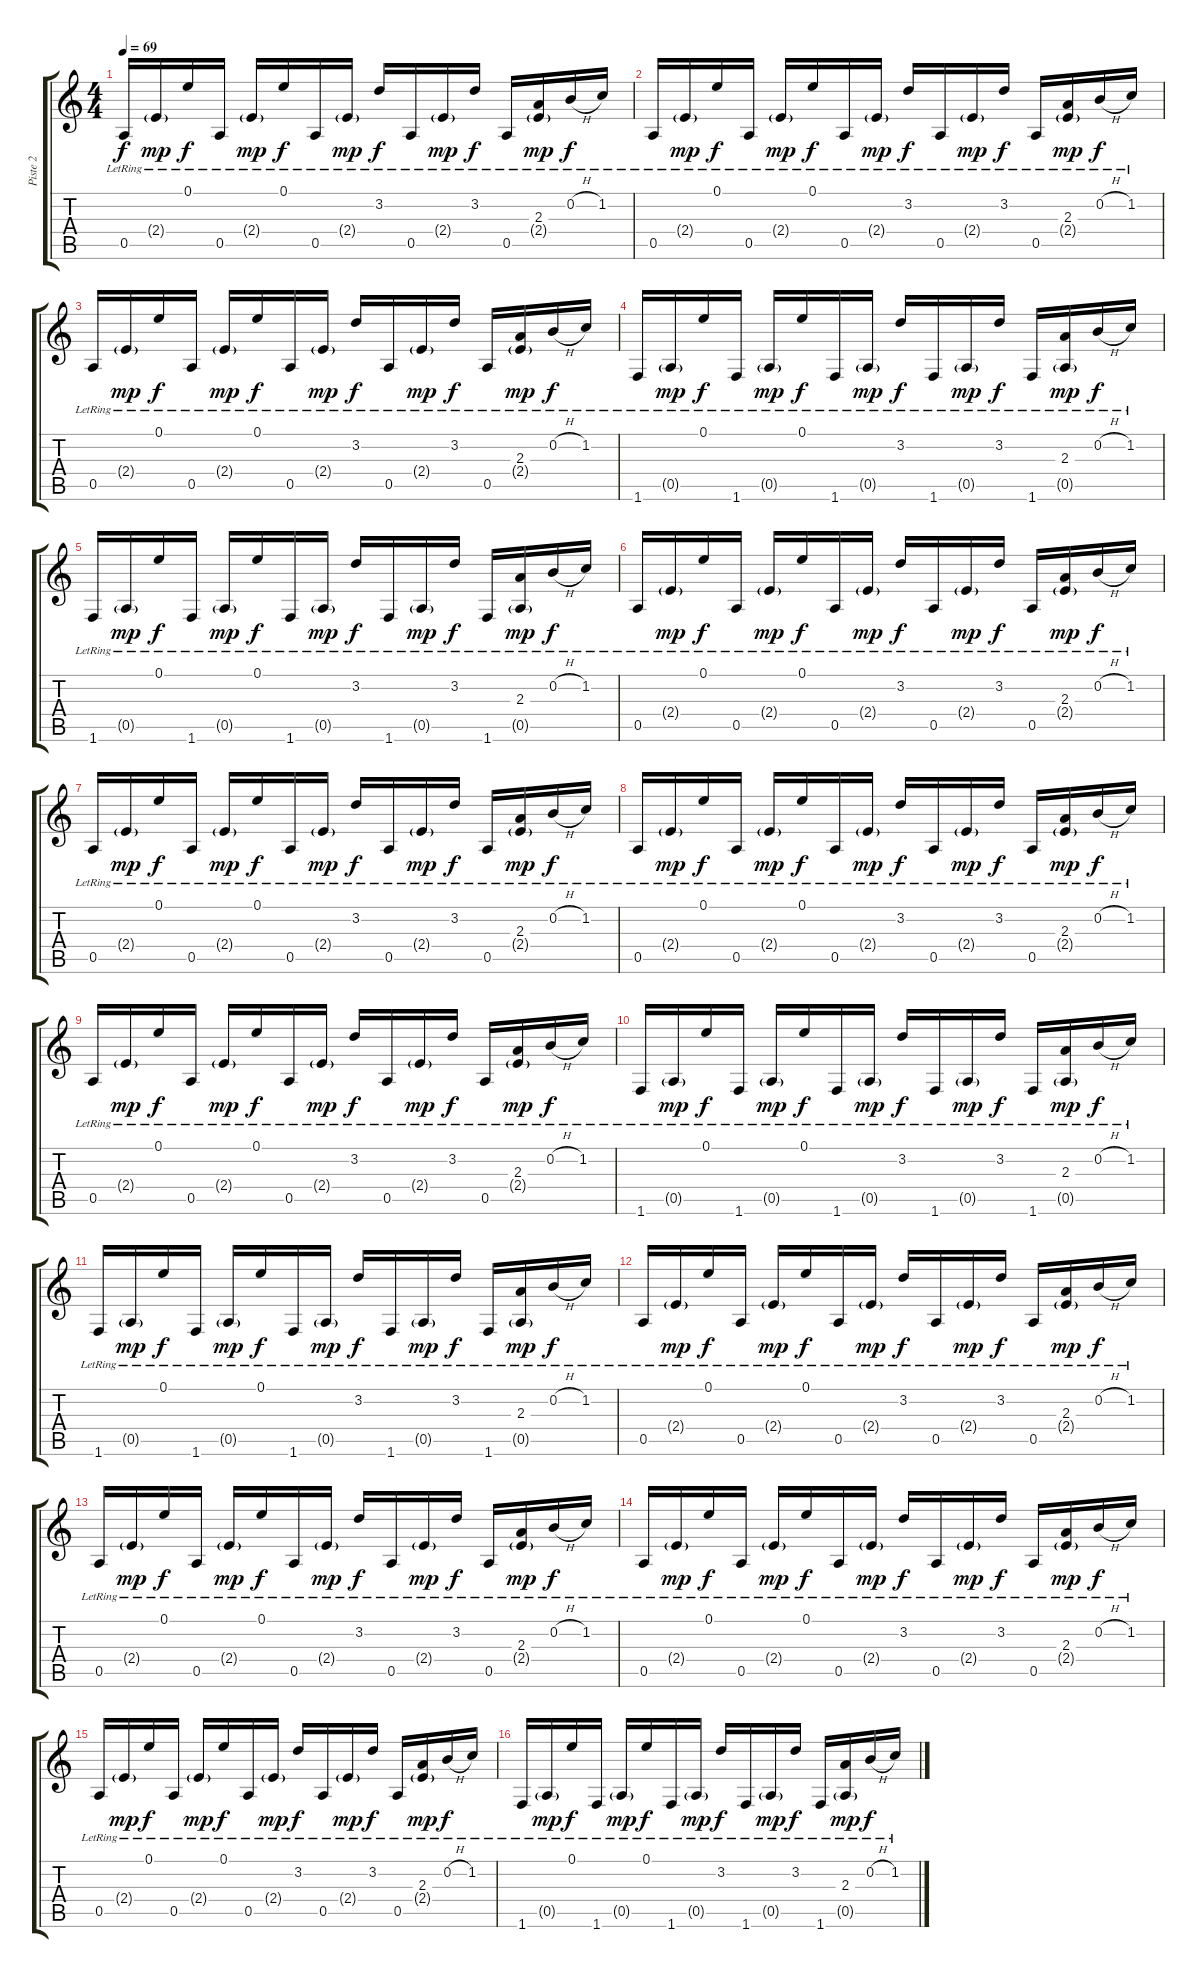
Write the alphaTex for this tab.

\track ("Piste 2" "Piste 2") {instrument electricguitarjazz}
\staff {score tabs}
\tuning (E4 B3 G3 D3 A2 E2) {hide}
\ts (4 4)
\tempo 69
\clef g2
\ks c
0.5{lr}.16{dy f} 2.4{g lr}.16{dy mp} 0.1{lr}.16{dy f} 0.5{lr}.16 2.4{g lr}.16{dy mp} 0.1{lr}.16{dy f} 0.5{lr}.16 2.4{g lr}.16{dy mp} 3.2{lr}.16{dy f} 0.5{lr}.16 2.4{g lr}.16{dy mp} 3.2{lr}.16{dy f} 0.5{lr}.16 (2.3{lr} 2.4{g lr}).16{dy mp} 0.2{h lr}.16{dy f} 1.2{lr}.16 |
0.5{lr}.16 2.4{g lr}.16{dy mp} 0.1{lr}.16{dy f} 0.5{lr}.16 2.4{g lr}.16{dy mp} 0.1{lr}.16{dy f} 0.5{lr}.16 2.4{g lr}.16{dy mp} 3.2{lr}.16{dy f} 0.5{lr}.16 2.4{g lr}.16{dy mp} 3.2{lr}.16{dy f} 0.5{lr}.16 (2.3{lr} 2.4{g lr}).16{dy mp} 0.2{h lr}.16{dy f} 1.2{lr}.16 |
0.5{lr}.16 2.4{g lr}.16{dy mp} 0.1{lr}.16{dy f} 0.5{lr}.16 2.4{g lr}.16{dy mp} 0.1{lr}.16{dy f} 0.5{lr}.16 2.4{g lr}.16{dy mp} 3.2{lr}.16{dy f} 0.5{lr}.16 2.4{g lr}.16{dy mp} 3.2{lr}.16{dy f} 0.5{lr}.16 (2.3{lr} 2.4{g lr}).16{dy mp} 0.2{h lr}.16{dy f} 1.2{lr}.16 |
1.6{lr}.16 0.5{g lr}.16{dy mp} 0.1{lr}.16{dy f} 1.6{lr}.16 0.5{g lr}.16{dy mp} 0.1{lr}.16{dy f} 1.6{lr}.16 0.5{g lr}.16{dy mp} 3.2{lr}.16{dy f} 1.6{lr}.16 0.5{g lr}.16{dy mp} 3.2{lr}.16{dy f} 1.6{lr}.16 (2.3{lr} 0.5{g lr}).16{dy mp} 0.2{h lr}.16{dy f} 1.2{lr}.16 |
1.6{lr}.16 0.5{g lr}.16{dy mp} 0.1{lr}.16{dy f} 1.6{lr}.16 0.5{g lr}.16{dy mp} 0.1{lr}.16{dy f} 1.6{lr}.16 0.5{g lr}.16{dy mp} 3.2{lr}.16{dy f} 1.6{lr}.16 0.5{g lr}.16{dy mp} 3.2{lr}.16{dy f} 1.6{lr}.16 (2.3{lr} 0.5{g lr}).16{dy mp} 0.2{h lr}.16{dy f} 1.2{lr}.16 |
0.5{lr}.16{volume 13 instrument electricguitarclean} 2.4{g lr}.16{dy mp} 0.1{lr}.16{dy f} 0.5{lr}.16 2.4{g lr}.16{dy mp} 0.1{lr}.16{dy f} 0.5{lr}.16 2.4{g lr}.16{dy mp} 3.2{lr}.16{dy f} 0.5{lr}.16 2.4{g lr}.16{dy mp} 3.2{lr}.16{dy f} 0.5{lr}.16 (2.3 2.4{g lr}).16{dy mp} 0.2{h lr}.16{dy f} 1.2{lr}.16 |
0.5{lr}.16 2.4{g lr}.16{dy mp} 0.1{lr}.16{dy f} 0.5{lr}.16 2.4{g lr}.16{dy mp} 0.1{lr}.16{dy f} 0.5{lr}.16 2.4{g lr}.16{dy mp} 3.2{lr}.16{dy f} 0.5{lr}.16 2.4{g lr}.16{dy mp} 3.2{lr}.16{dy f} 0.5{lr}.16 (2.3{lr} 2.4{g lr}).16{dy mp} 0.2{h lr}.16{dy f} 1.2{lr}.16 |
0.5{lr}.16 2.4{g lr}.16{dy mp} 0.1{lr}.16{dy f} 0.5{lr}.16 2.4{g lr}.16{dy mp} 0.1{lr}.16{dy f} 0.5{lr}.16 2.4{g lr}.16{dy mp} 3.2{lr}.16{dy f} 0.5{lr}.16 2.4{g lr}.16{dy mp} 3.2{lr}.16{dy f} 0.5{lr}.16 (2.3{lr} 2.4{g lr}).16{dy mp} 0.2{h lr}.16{dy f} 1.2{lr}.16 |
0.5{lr}.16 2.4{g lr}.16{dy mp} 0.1{lr}.16{dy f} 0.5{lr}.16 2.4{g lr}.16{dy mp} 0.1{lr}.16{dy f} 0.5{lr}.16 2.4{g lr}.16{dy mp} 3.2{lr}.16{dy f} 0.5{lr}.16 2.4{g lr}.16{dy mp} 3.2{lr}.16{dy f} 0.5{lr}.16 (2.3{lr} 2.4{g lr}).16{dy mp} 0.2{h lr}.16{dy f} 1.2{lr}.16 |
1.6{lr}.16 0.5{g lr}.16{dy mp} 0.1{lr}.16{dy f} 1.6{lr}.16 0.5{g lr}.16{dy mp} 0.1{lr}.16{dy f} 1.6{lr}.16 0.5{g lr}.16{dy mp} 3.2{lr}.16{dy f} 1.6{lr}.16 0.5{g lr}.16{dy mp} 3.2{lr}.16{dy f} 1.6{lr}.16 (2.3{lr} 0.5{g lr}).16{dy mp} 0.2{h lr}.16{dy f} 1.2{lr}.16 |
1.6{lr}.16 0.5{g lr}.16{dy mp} 0.1{lr}.16{dy f} 1.6{lr}.16 0.5{g lr}.16{dy mp} 0.1{lr}.16{dy f} 1.6{lr}.16 0.5{g lr}.16{dy mp} 3.2{lr}.16{dy f} 1.6{lr}.16 0.5{g lr}.16{dy mp} 3.2{lr}.16{dy f} 1.6{lr}.16 (2.3{lr} 0.5{g lr}).16{dy mp} 0.2{h lr}.16{dy f} 1.2{lr}.16 |
0.5{lr}.16{volume 13 instrument electricguitarclean} 2.4{g lr}.16{dy mp} 0.1{lr}.16{dy f} 0.5{lr}.16 2.4{g lr}.16{dy mp} 0.1{lr}.16{dy f} 0.5{lr}.16 2.4{g lr}.16{dy mp} 3.2{lr}.16{dy f} 0.5{lr}.16 2.4{g lr}.16{dy mp} 3.2{lr}.16{dy f} 0.5{lr}.16 (2.3 2.4{g lr}).16{dy mp} 0.2{h lr}.16{dy f} 1.2{lr}.16 |
0.5{lr}.16 2.4{g lr}.16{dy mp} 0.1{lr}.16{dy f} 0.5{lr}.16 2.4{g lr}.16{dy mp} 0.1{lr}.16{dy f} 0.5{lr}.16 2.4{g lr}.16{dy mp} 3.2{lr}.16{dy f} 0.5{lr}.16 2.4{g lr}.16{dy mp} 3.2{lr}.16{dy f} 0.5{lr}.16 (2.3{lr} 2.4{g lr}).16{dy mp} 0.2{h lr}.16{dy f} 1.2{lr}.16 |
0.5{lr}.16 2.4{g lr}.16{dy mp} 0.1{lr}.16{dy f} 0.5{lr}.16 2.4{g lr}.16{dy mp} 0.1{lr}.16{dy f} 0.5{lr}.16 2.4{g lr}.16{dy mp} 3.2{lr}.16{dy f} 0.5{lr}.16 2.4{g lr}.16{dy mp} 3.2{lr}.16{dy f} 0.5{lr}.16 (2.3{lr} 2.4{g lr}).16{dy mp} 0.2{h lr}.16{dy f} 1.2{lr}.16 |
0.5{lr}.16 2.4{g lr}.16{dy mp} 0.1{lr}.16{dy f} 0.5{lr}.16 2.4{g lr}.16{dy mp} 0.1{lr}.16{dy f} 0.5{lr}.16 2.4{g lr}.16{dy mp} 3.2{lr}.16{dy f} 0.5{lr}.16 2.4{g lr}.16{dy mp} 3.2{lr}.16{dy f} 0.5{lr}.16 (2.3{lr} 2.4{g lr}).16{dy mp} 0.2{h lr}.16{dy f} 1.2{lr}.16 |
1.6{lr}.16 0.5{g lr}.16{dy mp} 0.1{lr}.16{dy f} 1.6{lr}.16 0.5{g lr}.16{dy mp} 0.1{lr}.16{dy f} 1.6{lr}.16 0.5{g lr}.16{dy mp} 3.2{lr}.16{dy f} 1.6{lr}.16 0.5{g lr}.16{dy mp} 3.2{lr}.16{dy f} 1.6{lr}.16 (2.3{lr} 0.5{g lr}).16{dy mp} 0.2{h lr}.16{dy f} 1.2{lr}.16
